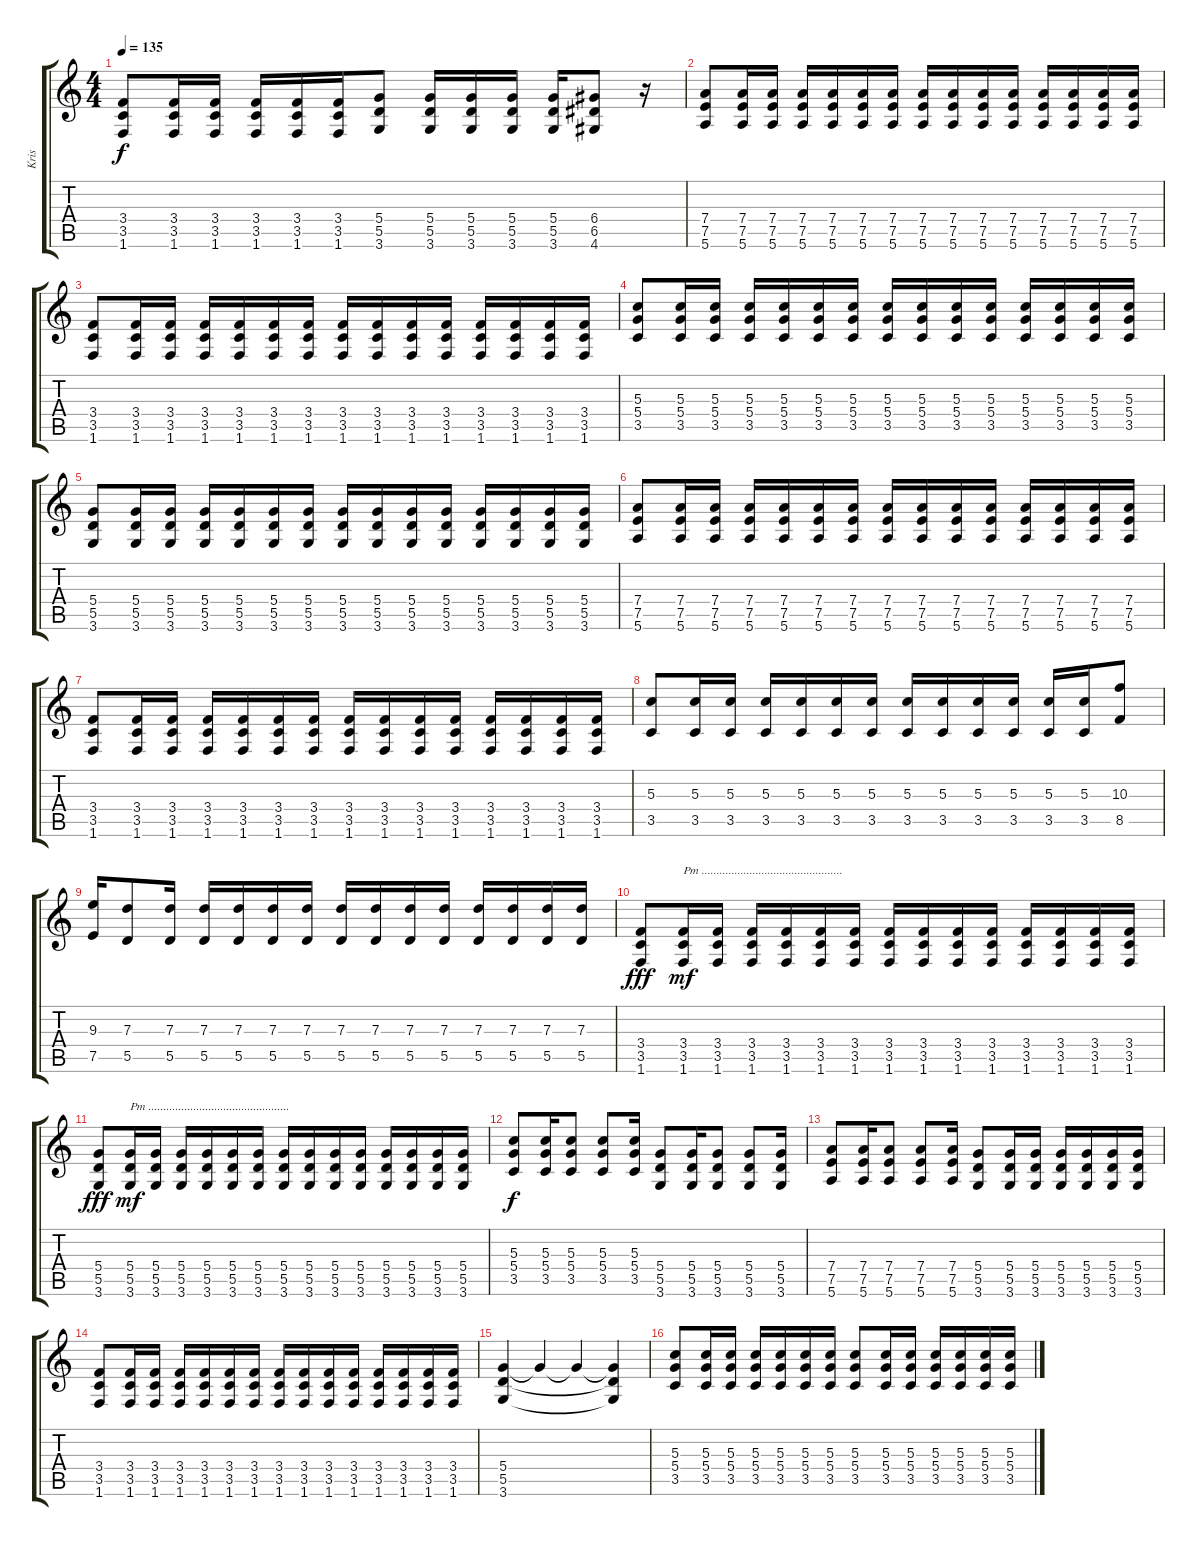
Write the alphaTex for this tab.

\track ("Kris" "Kris") {instrument overdrivenguitar}
\staff {score tabs}
\tuning (E4 B3 G3 D3 A2 E2) {hide}
\ts (4 4)
\tempo 135
\clef g2
\ks c
(3.4 3.5 1.6).8{dy f} (3.4 3.5 1.6).16 (3.4 3.5 1.6).16 (3.4 3.5 1.6).16 (3.4 3.5 1.6).16 (3.4 3.5 1.6).16 (5.4 5.5 3.6).8 (5.4 5.5 3.6).16 (5.4 5.5 3.6).16 (5.4 5.5 3.6).16 (5.4 5.5 3.6).16 (6.4 6.5 4.6).8 r.16 |
(7.4 7.5 5.6).8 (7.4 7.5 5.6).16 (7.4 7.5 5.6).16 (7.4 7.5 5.6).16 (7.4 7.5 5.6).16 (7.4 7.5 5.6).16 (7.4 7.5 5.6).16 (7.4 7.5 5.6).16 (7.4 7.5 5.6).16 (7.4 7.5 5.6).16 (7.4 7.5 5.6).16 (7.4 7.5 5.6).16 (7.4 7.5 5.6).16 (7.4 7.5 5.6).16 (7.4 7.5 5.6).16 |
(3.4 3.5 1.6).8 (3.4 3.5 1.6).16 (3.4 3.5 1.6).16 (3.4 3.5 1.6).16 (3.4 3.5 1.6).16 (3.4 3.5 1.6).16 (3.4 3.5 1.6).16 (3.4 3.5 1.6).16 (3.4 3.5 1.6).16 (3.4 3.5 1.6).16 (3.4 3.5 1.6).16 (3.4 3.5 1.6).16 (3.4 3.5 1.6).16 (3.4 3.5 1.6).16 (3.4 3.5 1.6).16 |
(5.3 5.4 3.5).8 (5.3 5.4 3.5).16 (5.3 5.4 3.5).16 (5.3 5.4 3.5).16 (5.3 5.4 3.5).16 (5.3 5.4 3.5).16 (5.3 5.4 3.5).16 (5.3 5.4 3.5).16 (5.3 5.4 3.5).16 (5.3 5.4 3.5).16 (5.3 5.4 3.5).16 (5.3 5.4 3.5).16 (5.3 5.4 3.5).16 (5.3 5.4 3.5).16 (5.3 5.4 3.5).16 |
(5.4 5.5 3.6).8 (5.4 5.5 3.6).16 (5.4 5.5 3.6).16 (5.4 5.5 3.6).16 (5.4 5.5 3.6).16 (5.4 5.5 3.6).16 (5.4 5.5 3.6).16 (5.4 5.5 3.6).16 (5.4 5.5 3.6).16 (5.4 5.5 3.6).16 (5.4 5.5 3.6).16 (5.4 5.5 3.6).16 (5.4 5.5 3.6).16 (5.4 5.5 3.6).16 (5.4 5.5 3.6).16 |
(7.4 7.5 5.6).8 (7.4 7.5 5.6).16 (7.4 7.5 5.6).16 (7.4 7.5 5.6).16 (7.4 7.5 5.6).16 (7.4 7.5 5.6).16 (7.4 7.5 5.6).16 (7.4 7.5 5.6).16 (7.4 7.5 5.6).16 (7.4 7.5 5.6).16 (7.4 7.5 5.6).16 (7.4 7.5 5.6).16 (7.4 7.5 5.6).16 (7.4 7.5 5.6).16 (7.4 7.5 5.6).16 |
(3.4 3.5 1.6).8 (3.4 3.5 1.6).16 (3.4 3.5 1.6).16 (3.4 3.5 1.6).16 (3.4 3.5 1.6).16 (3.4 3.5 1.6).16 (3.4 3.5 1.6).16 (3.4 3.5 1.6).16 (3.4 3.5 1.6).16 (3.4 3.5 1.6).16 (3.4 3.5 1.6).16 (3.4 3.5 1.6).16 (3.4 3.5 1.6).16 (3.4 3.5 1.6).16 (3.4 3.5 1.6).16 |
(5.3 3.5).8 (5.3 3.5).16 (5.3 3.5).16 (5.3 3.5).16 (5.3 3.5).16 (5.3 3.5).16 (5.3 3.5).16 (5.3 3.5).16 (5.3 3.5).16 (5.3 3.5).16 (5.3 3.5).16 (5.3 3.5).16 (5.3 3.5).16 (10.3 8.5).8 |
(9.3 7.5).16 (7.3 5.5).8 (7.3 5.5).16 (7.3 5.5).16 (7.3 5.5).16 (7.3 5.5).16 (7.3 5.5).16 (7.3 5.5).16 (7.3 5.5).16 (7.3 5.5).16 (7.3 5.5).16 (7.3 5.5).16 (7.3 5.5).16 (7.3 5.5).16 (7.3 5.5).16 |
(3.4 3.5 1.6).8{dy fff} (3.4 3.5 1.6).16{txt "Pm ..............................................." dy mf} (3.4 3.5 1.6).16 (3.4 3.5 1.6).16 (3.4 3.5 1.6).16 (3.4 3.5 1.6).16 (3.4 3.5 1.6).16 (3.4 3.5 1.6).16 (3.4 3.5 1.6).16 (3.4 3.5 1.6).16 (3.4 3.5 1.6).16 (3.4 3.5 1.6).16 (3.4 3.5 1.6).16 (3.4 3.5 1.6).16 (3.4 3.5 1.6).16 |
(5.4 5.5 3.6).8{dy fff} (5.4 5.5 3.6).16{txt "Pm ..............................................." dy mf} (5.4 5.5 3.6).16 (5.4 5.5 3.6).16 (5.4 5.5 3.6).16 (5.4 5.5 3.6).16 (5.4 5.5 3.6).16 (5.4 5.5 3.6).16 (5.4 5.5 3.6).16 (5.4 5.5 3.6).16 (5.4 5.5 3.6).16 (5.4 5.5 3.6).16 (5.4 5.5 3.6).16 (5.4 5.5 3.6).16 (5.4 5.5 3.6).16 |
(5.3 5.4 3.5).8{dy f} (5.3 5.4 3.5).16 (5.3 5.4 3.5).8 (5.3 5.4 3.5).8 (5.3 5.4 3.5).16 (5.4 5.5 3.6).8 (5.4 5.5 3.6).16 (5.4 5.5 3.6).8 (5.4 5.5 3.6).8 (5.4 5.5 3.6).16 |
(7.4 7.5 5.6).8 (7.4 7.5 5.6).16 (7.4 7.5 5.6).8 (7.4 7.5 5.6).8 (7.4 7.5 5.6).16 (5.4 5.5 3.6).8 (5.4 5.5 3.6).16 (5.4 5.5 3.6).16 (5.4 5.5 3.6).16 (5.4 5.5 3.6).16 (5.4 5.5 3.6).16 (5.4 5.5 3.6).16 |
(3.4 3.5 1.6).8 (3.4 3.5 1.6).16 (3.4 3.5 1.6).16 (3.4 3.5 1.6).16 (3.4 3.5 1.6).16 (3.4 3.5 1.6).16 (3.4 3.5 1.6).16 (3.4 3.5 1.6).16 (3.4 3.5 1.6).16 (3.4 3.5 1.6).16 (3.4 3.5 1.6).16 (3.4 3.5 1.6).16 (3.4 3.5 1.6).16 (3.4 3.5 1.6).16 (3.4 3.5 1.6).16 |
(5.4 5.5 3.6).4 5.4{t}.4 5.4{t}.4 (5.4{t} 5.5{t} 3.6{t}).4 |
(5.3 5.4 3.5).8 (5.3 5.4 3.5).16 (5.3 5.4 3.5).16 (5.3 5.4 3.5).16 (5.3 5.4 3.5).16 (5.3 5.4 3.5).16 (5.3 5.4 3.5).16 (5.3 5.4 3.5).8 (5.3 5.4 3.5).16 (5.3 5.4 3.5).16 (5.3 5.4 3.5).16 (5.3 5.4 3.5).16 (5.3 5.4 3.5).16 (5.3 5.4 3.5).16
